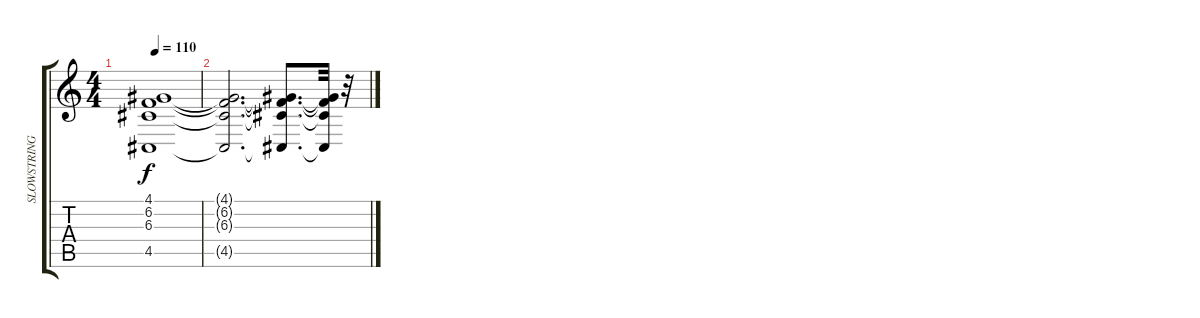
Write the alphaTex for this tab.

\track ("SLOWSTRING" "SLOWSTRING") {instrument stringensemble2}
\staff {score tabs}
\tuning (E4 B3 G3 D3 A2 E2) {hide}
\ts (4 4)
\tempo 110
\clef g2
\ks c
(4.1{t} 6.2{t} 6.3{t} 4.5{t}).1{dy f} |
(4.1{t} 6.2{t} 6.3{t} 4.5{t}).2{d} (4.1{t} 6.2{t} 6.3{t} 4.5{t}).8{d} (4.1{t} 6.2{t} 6.3{t} 4.5{t}).32 r.32
